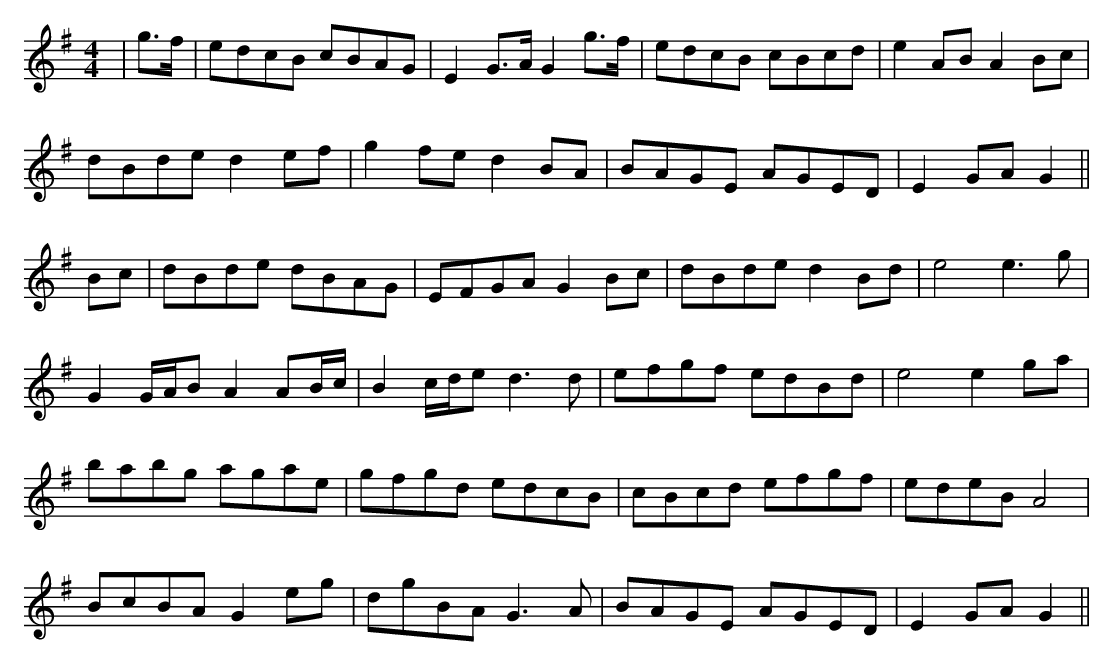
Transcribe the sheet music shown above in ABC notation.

X:1
M:4/4
K:G
|g>f|edcB cBAG|E2 G>A G2 g>f|edcB cBcd|e2 AB A2 Bc|
dBde d2 ef|g2 fe d2 BA|BAGE AGED|E2 GA G2||
Bc|dBde dBAG|EFGA G2 Bc|dBde d2 Bd|e4 e3 g|
G2 G/A/B A2 AB/c/|B2 c/d/e d3 d|efgf edBd|e4 e2 ga|
babg agae|gfgd edcB|cBcd efgf|edeB A4|
BcBA G2 eg|dgBA G3 A|BAGE AGED|E2 GA G2||
